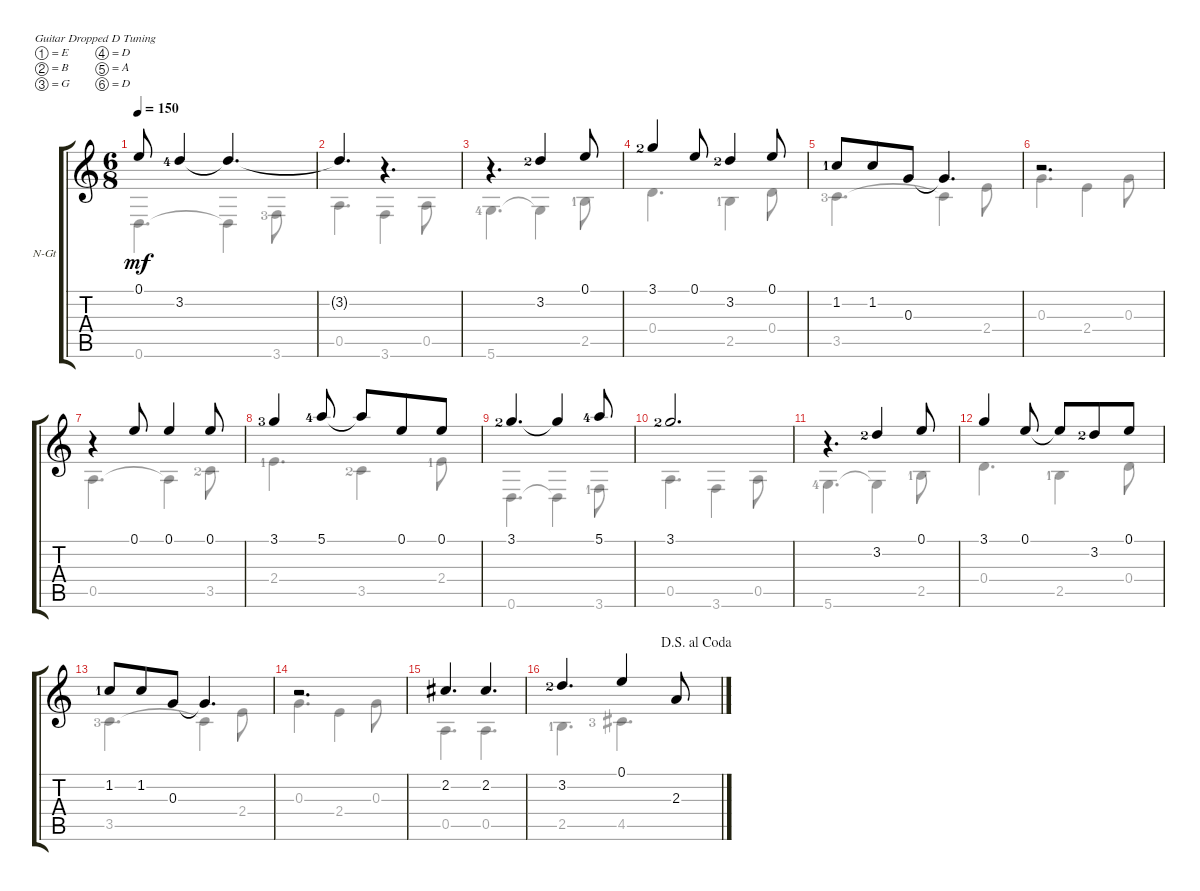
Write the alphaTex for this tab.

\defaultSystemsLayout 4
\bracketExtendMode groupsimilarinstruments
\firstSystemTrackNameOrientation horizontal
\otherSystemsTrackNameOrientation horizontal
\track ("Nylon Guitar" "N-Gt") {instrument acousticguitarnylon}
\staff {score tabs}
\tuning (E4 B3 G3 D3 A2 D2)
\voice
\ts (6 8)
\tempo 150
\clef g2
\scale
0.16592
\ks c
0.1.8{dy mf} 3.2{lf 5}.4 3.2{t}.4{d} |
\scale
0.119842 3.2{t}.4{d} r.4{d} |
\scale
0.175483 r.4{d} 3.2{lf 3}.4 0.1.8 |
\scale
0.170313 3.1{lf 3}.4 0.1.8 3.2{lf 3}.4 0.1.8 |
\scale
0.156716 1.2{lf 2}.8 1.2.8 0.3.8 0.3{t}.4{d} |
\scale
0.171115 r.2{d} |
\scale
0.197802 r.4 0.1.8 0.1.4 0.1.8 |
\scale
0.209269 3.1{lf 4}.4 5.1{lf 5}.8 5.1{t}.8 0.1.8 0.1.8 |
\scale
0.162676 3.1{lf 3}.4{d} 3.1{t}.4 5.1{lf 5}.8 |
\scale
0.136855 3.1{lf 3}.2{d} |
\scale
0.122449 r.4{d} 3.2{lf 3}.4 0.1.8 |
\scale
0.201446 3.1.4 0.1.8 0.1{t}.8 3.2{lf 3}.8 0.1.8 |
\scale
0.163577 1.2{lf 2}.8 1.2.8 0.3.8 0.3{t}.4{d} |
\scale
0.107332 r.2{d} |
\scale
0.139856 2.2.4{d} 2.2.4{d} |
\jump dalsegnoalcoda
\scale
0.141076 3.2{lf 3}.4{d} 0.1.4 2.3.8
\voice
\clef g2
\ottava regular
\simile none
\scale
0.16592
\ks c
0.6.4{d dy mf} 0.6{t}.4 3.6{lf 4}.8 |
\scale
0.119842 0.5.4{d} 3.6.4 0.5.8 |
\scale
0.175483 5.6{lf 5}.4{d} 5.6{t}.4 2.5{lf 2}.8 |
\scale
0.170313 0.4.4{d} 2.5{lf 2}.4 0.4.8 |
\scale
0.156716 3.5{lf 4}.4{d} 3.5{t}.4 2.4.8 |
\scale
0.171115 0.3.4{d} 2.4.4 0.3.8 |
\scale
0.197802 0.5.4{d} 0.5{t}.4 3.5{lf 3}.8 |
\scale
0.209269 2.4{lf 2}.4{d} 3.5{lf 3}.4 2.4{lf 2}.8 |
\scale
0.162676 0.6.4{d} 0.6{t}.4 3.6{lf 2}.8 |
\scale
0.136855 0.5.4{d} 3.6.4 0.5.8 |
\scale
0.122449 5.6{lf 5}.4{d} 5.6{t}.4 2.5{lf 2}.8 |
\scale
0.201446 0.4.4{d} 2.5{lf 2}.4 0.4.8 |
\scale
0.163577 3.5{lf 4}.4{d} 3.5{t}.4 2.4.8 |
\scale
0.107332 0.3.4{d} 2.4.4 0.3.8 |
\scale
0.139856 0.5.4{d} 0.5.4{d} |
\scale
0.141076 2.5{lf 2}.4{d} 4.5{lf 4}.4{d}
